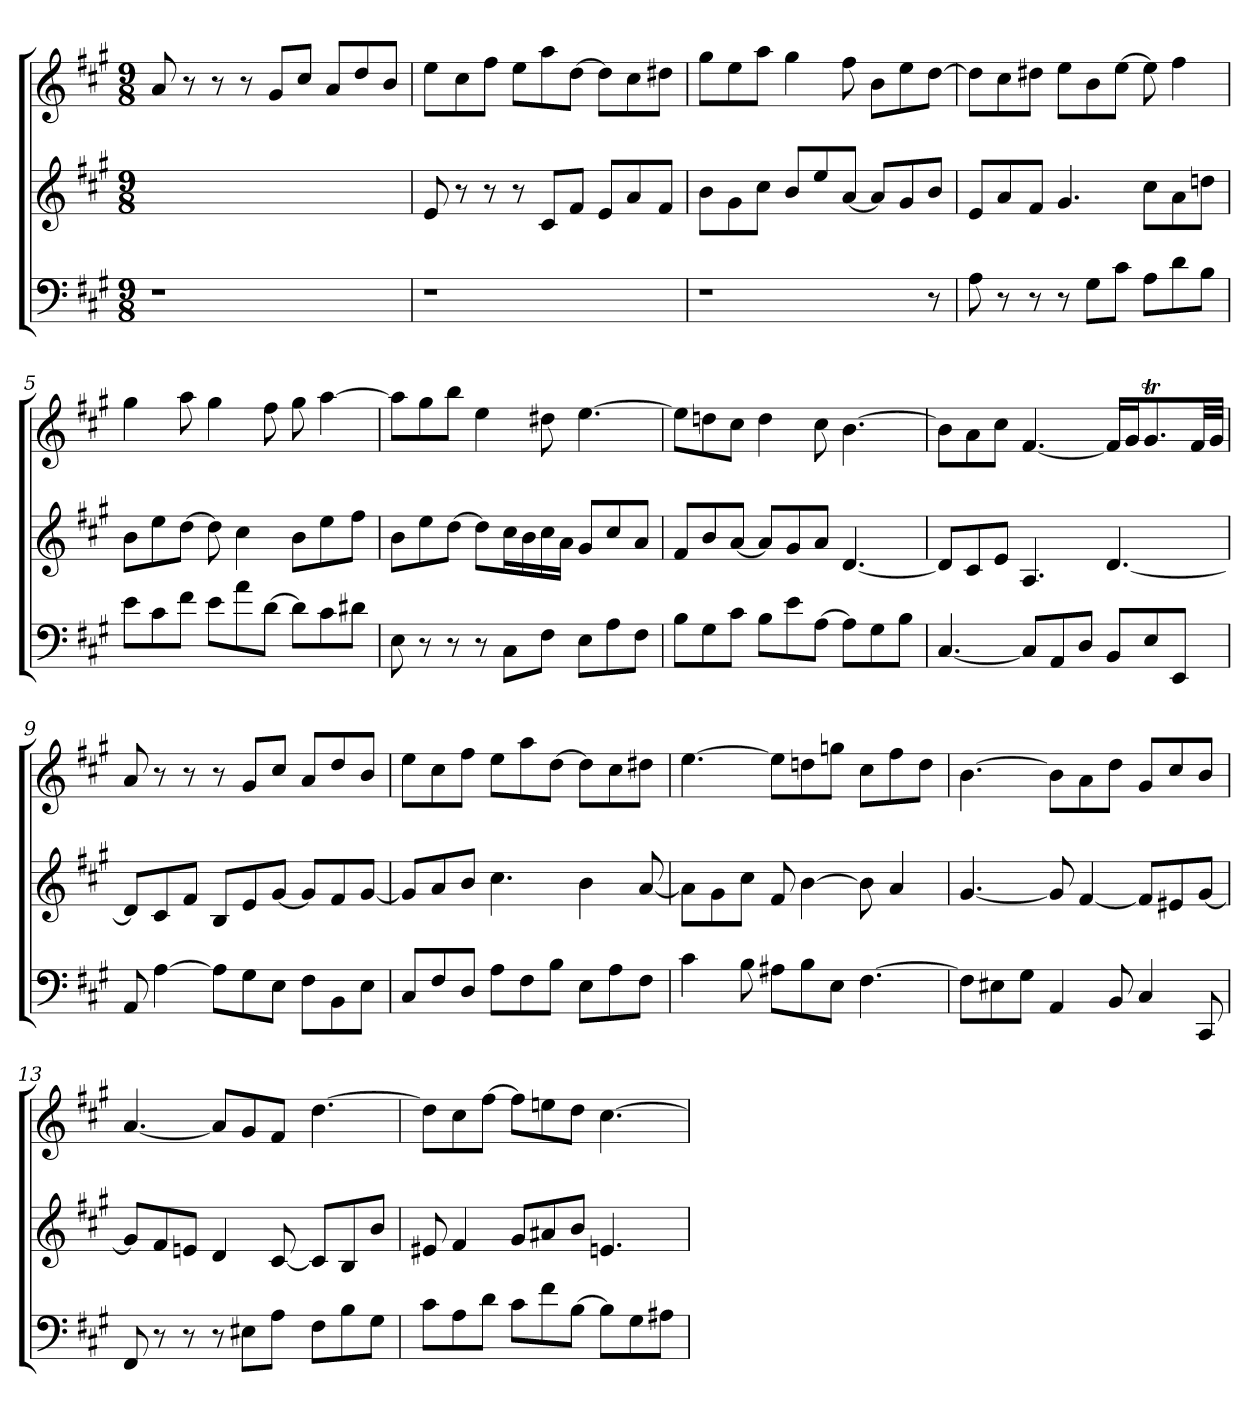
**kern	**kern	**kern
*part3	*part2	*part1
*staff3	*staff2	*staff1
*clefF4	*clefG2	*clefG2
*k[f#c#g#]	*k[f#c#g#]	*k[f#c#g#]
*A:	*A:	*A:
*M9/8	*M9/8	*M9/8
*MM84	*MM84	*MM84
=1	=1	=1
1r	1ryy	8a
.	.	8r
.	.	8r
.	.	8r
.	.	8g#/L
.	.	8cc#/J
.	.	8a/L
.	.	8dd/
8ryy	8ryy	8b/J
=2	=2	=2
1r	8e	8ee\L
.	8r	8cc#\
.	8r	8ff#\J
.	8r	8ee\L
.	8c#/L	8aa\
.	8f#/J	[8dd\J
.	8e/L	8dd\L]
.	8a/	8cc#\
8ryy	8f#/J	8dd#X\J
=3	=3	=3
1r	8b\L	8gg#\L
.	8g#\	8ee\
.	8cc#\J	8aa\J
.	8b/L	4gg#
.	8ee/	.
.	[8a/J	8ff#
.	8a/L]	8b\L
.	8g#/	8ee\
8r	8b/J	[8dd\J
=4	=4	=4
8A	8e/L	8dd\L]
8r	8a/	8cc#\
8r	8f#/J	8dd#X\J
8r	4.g#	8ee\L
8G#\L	.	8b\
8c#\J	.	[8ee\J
8A\L	8cc#\L	8ee]
8d\	8a\	4ff#
8B\J	8ddn\J	.
=5	=5	=5
8e\L	8b\L	4gg#
8c#\	8ee\	.
8f#\J	[8dd\J	8aa
8e\L	8dd]	4gg#
8a\	4cc#	.
[8d\J	.	8ff#
8d\L]	8b\L	8gg#
8c#\	8ee\	[4aa
8d#X\J	8ff#\J	.
=6	=6	=6
8E	8b\L	8aa\L]
8r	8ee\	8gg#\
8r	[8dd\J	8bb\J
8r	8dd\L]	4ee
8C#\L	16cc#\L	.
.	16b\	.
8F#\J	16cc#\	8dd#X
.	16a\JJ	.
8E\L	8g#/L	[4.ee
8A\	8cc#/	.
8F#\J	8a/J	.
=7	=7	=7
8B\L	8f#/L	8ee\L]
8G#\	8b/	8ddn\
8c#\J	[8a/J	8cc#\J
8B\L	8a/L]	4dd
8e\	8g#/	.
[8A\J	8a/J	8cc#
8A\L]	[4.d	[4.b
8G#\	.	.
8B\J	.	.
=8	=8	=8
[4.C#	8d/L]	8b\L]
.	8c#/	8a\
.	8e/J	8cc#\J
8C#/L]	4.A	[4.f#
8AA/	.	.
8D/J	.	.
8BB/L	[4.d	16f#/LL]
.	.	16g#/J
8E/	.	8.g#t/
8EE/J	.	.
.	.	32f#/LL
.	.	32g#/JJJ
=9	=9	=9
8AA	8d/L]	8a
[4A	8c#/	8r
.	8f#/J	8r
8A\L]	8B/L	8r
8G#\	8e/	8g#/L
8E\J	[8g#/J	8cc#/J
8F#\L	8g#/L]	8a/L
8BB\	8f#/	8dd/
8E\J	[8g#/J	8b/J
=10	=10	=10
8C#/L	8g#/L]	8ee\L
8F#/	8a/	8cc#\
8D/J	8b/J	8ff#\J
8A\L	4.cc#	8ee\L
8F#\	.	8aa\
8B\J	.	[8dd\J
8E\L	4b	8dd\L]
8A\	.	8cc#\
8F#\J	[8a	8dd#X\J
=11	=11	=11
4c#	8a\L]	[4.ee
.	8g#\	.
8B	8cc#\J	.
8A#X\L	8f#	8ee\L]
8B\	[4b	8ddn\
8E\J	.	8ggn\J
[4.F#	8b]	8cc#\L
.	4a	8ff#\
.	.	8dd\J
=12	=12	=12
8F#\L]	[4.g#	[4.b
8E#X\	.	.
8G#\J	.	.
4AA	8g#]	8b\L]
.	[4f#	8a\
8BB	.	8dd\J
4C#	8f#/L]	8g#/L
.	8e#X/	8cc#/
8CC#	[8g#/J	8b/J
=13	=13	=13
8FF#	8g#/L]	[4.a
8r	8f#/	.
8r	8en/J	.
8r	4d	8a/L]
8E#X\L	.	8g#/
8A\J	[8c#	8f#/J
8F#\L	8c#/L]	[4.dd
8B\	8B/	.
8G#\J	8b/J	.
=14	=14	=14
8c#\L	8e#X	8dd\L]
8A\	4f#	8cc#\
8d\J	.	[8ff#\J
8c#\L	8g#/L	8ff#\L]
8f#\	8a#X/	8een\
[8B\J	8b/J	8dd\J
8B\L]	4.en	[4.cc#
8G#\	.	.
8A#X\J	.	.
=	=	=
*-	*-	*-
